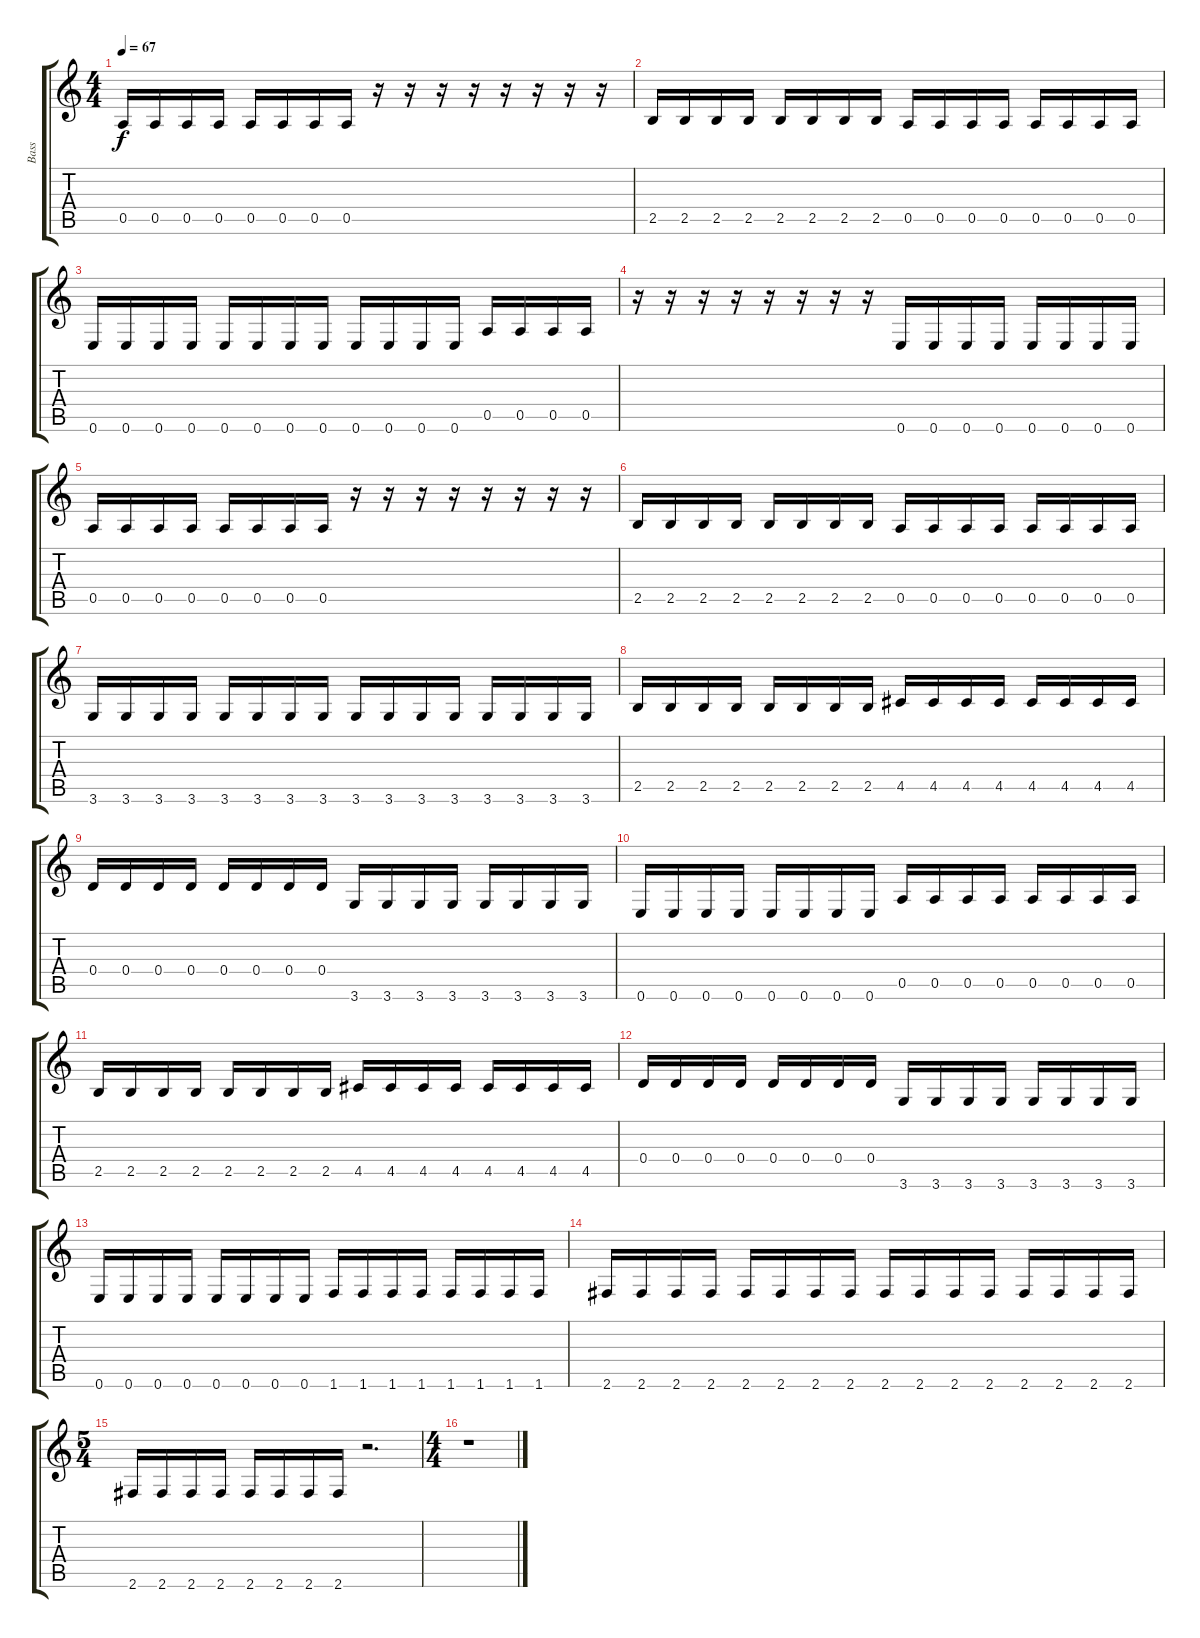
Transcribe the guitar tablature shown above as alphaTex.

\track ("Bass" "Bass") {instrument synthbass2}
\staff {score tabs}
\tuning (E4 B3 G3 D3 A2 E2) {hide}
\ts (4 4)
\tempo 67
\clef g2
\ks c
0.5.16{dy f} 0.5.16 0.5.16 0.5.16 0.5.16 0.5.16 0.5.16 0.5.16 r.16 r.16 r.16 r.16 r.16 r.16 r.16 r.16 |
2.5.16 2.5.16 2.5.16 2.5.16 2.5.16 2.5.16 2.5.16 2.5.16 0.5.16 0.5.16 0.5.16 0.5.16 0.5.16 0.5.16 0.5.16 0.5.16 |
0.6.16 0.6.16 0.6.16 0.6.16 0.6.16 0.6.16 0.6.16 0.6.16 0.6.16 0.6.16 0.6.16 0.6.16 0.5.16 0.5.16 0.5.16 0.5.16 |
r.16 r.16 r.16 r.16 r.16 r.16 r.16 r.16 0.6.16 0.6.16 0.6.16 0.6.16 0.6.16 0.6.16 0.6.16 0.6.16 |
0.5.16 0.5.16 0.5.16 0.5.16 0.5.16 0.5.16 0.5.16 0.5.16 r.16 r.16 r.16 r.16 r.16 r.16 r.16 r.16 |
2.5.16 2.5.16 2.5.16 2.5.16 2.5.16 2.5.16 2.5.16 2.5.16 0.5.16 0.5.16 0.5.16 0.5.16 0.5.16 0.5.16 0.5.16 0.5.16 |
3.6.16 3.6.16 3.6.16 3.6.16 3.6.16 3.6.16 3.6.16 3.6.16 3.6.16 3.6.16 3.6.16 3.6.16 3.6.16 3.6.16 3.6.16 3.6.16 |
2.5.16 2.5.16 2.5.16 2.5.16 2.5.16 2.5.16 2.5.16 2.5.16 4.5.16 4.5.16 4.5.16 4.5.16 4.5.16 4.5.16 4.5.16 4.5.16 |
0.4.16 0.4.16 0.4.16 0.4.16 0.4.16 0.4.16 0.4.16 0.4.16 3.6.16 3.6.16 3.6.16 3.6.16 3.6.16 3.6.16 3.6.16 3.6.16 |
0.6.16 0.6.16 0.6.16 0.6.16 0.6.16 0.6.16 0.6.16 0.6.16 0.5.16 0.5.16 0.5.16 0.5.16 0.5.16 0.5.16 0.5.16 0.5.16 |
2.5.16 2.5.16 2.5.16 2.5.16 2.5.16 2.5.16 2.5.16 2.5.16 4.5.16 4.5.16 4.5.16 4.5.16 4.5.16 4.5.16 4.5.16 4.5.16 |
0.4.16 0.4.16 0.4.16 0.4.16 0.4.16 0.4.16 0.4.16 0.4.16 3.6.16 3.6.16 3.6.16 3.6.16 3.6.16 3.6.16 3.6.16 3.6.16 |
0.6.16 0.6.16 0.6.16 0.6.16 0.6.16 0.6.16 0.6.16 0.6.16 1.6.16 1.6.16 1.6.16 1.6.16 1.6.16 1.6.16 1.6.16 1.6.16 |
2.6.16 2.6.16 2.6.16 2.6.16 2.6.16 2.6.16 2.6.16 2.6.16 2.6.16 2.6.16 2.6.16 2.6.16 2.6.16 2.6.16 2.6.16 2.6.16 |
\ts (5 4)
2.6.16 2.6.16 2.6.16 2.6.16 2.6.16 2.6.16 2.6.16 2.6.16 r.2{d} |
\ts (4 4)
r.1
